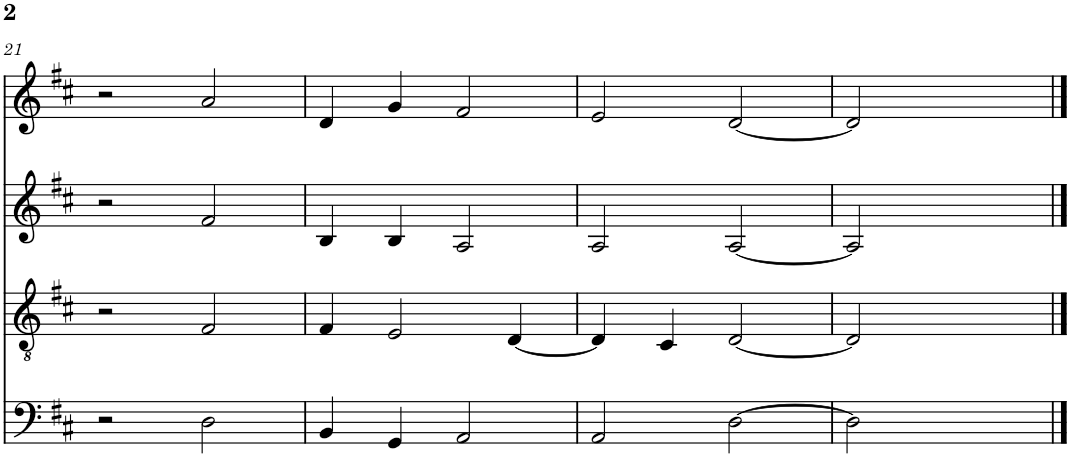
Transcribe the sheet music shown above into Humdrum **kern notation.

**kern	**kern	**kern	**kern
*part4	*part3	*part2	*part1
*staff4	*staff3	*staff2	*staff1
*I"Piano	*I"Piano	*I"Piano	*I"Piano
*I'Pno	*I'Pno	*I'Pno	*I'Pno
!!LO:PB:g=z
*clefF4	*clefGv2	*clefG2	*clefG2
*k[f#c#]	*k[f#c#]	*k[f#c#]	*k[f#c#]
*M4/4	*M4/4	*M4/4	*M4/4
=21	=21	=21	=21
2r	2r	2r	2r
2D\	2F#/	2f#/	2a/
=22	=22	=22	=22
4BB/	4F#/	4B/	4d/
4GG/	2E/	4B/	4g/
2AA/	.	2A/	2f#/
.	[4D/	.	.
=23	=23	=23	=23
2AA/	4D/]	2A/	2e/
.	4C#/	.	.
[2D\	[2D/	[2A/	[2d/
=24	=24	=24	=24
2D\]	2D/]	2A/]	2d/]
2ryy	2ryy	2ryy	2ryy
==	==	==	==
*-	*-	*-	*-
